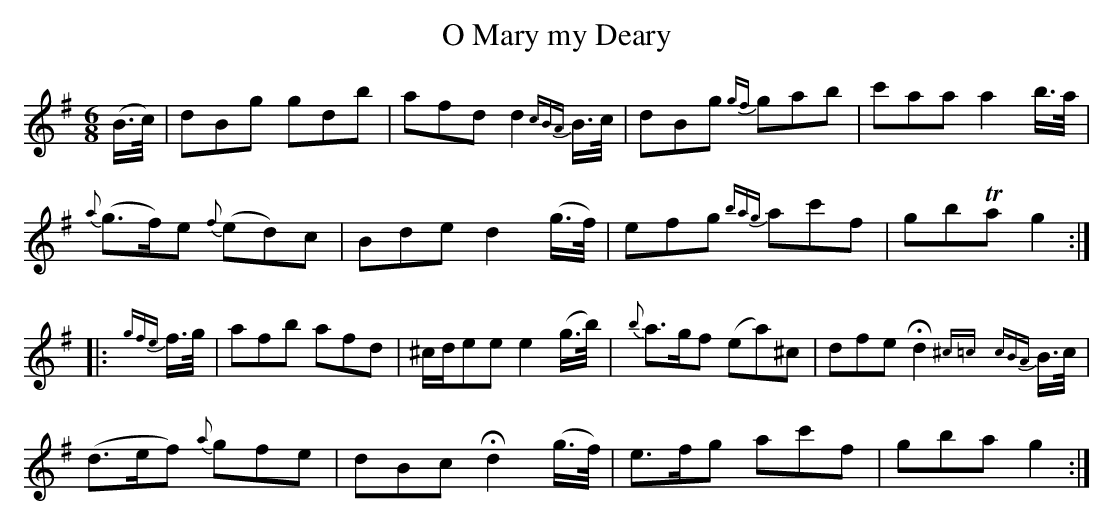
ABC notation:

X:1
T:O Mary my Deary
M:6/8
L:1/8
K:G
(B/>c/)|dBg gdb|afd d2 {cBA} B/>c/|dBg {gf}gab|c'aa a2 b/>a/|
{a}(g>f)e {f}(ed)c|Bde d2 (g/>f/)|efg {bag}ac'f|gbTa g2:|
|:{gfe}f/>g/|afb afd|^c/d/ee e2 (g/>b/)|{b}a>gf (ea)^c|dfe !fermata!d2 {^c=c} {cBA} B/>c/|
(d>ef) {a}gfe|dBc !fermata!d2 (g/>f/)|e>fg ac'f|gba g2:|]
